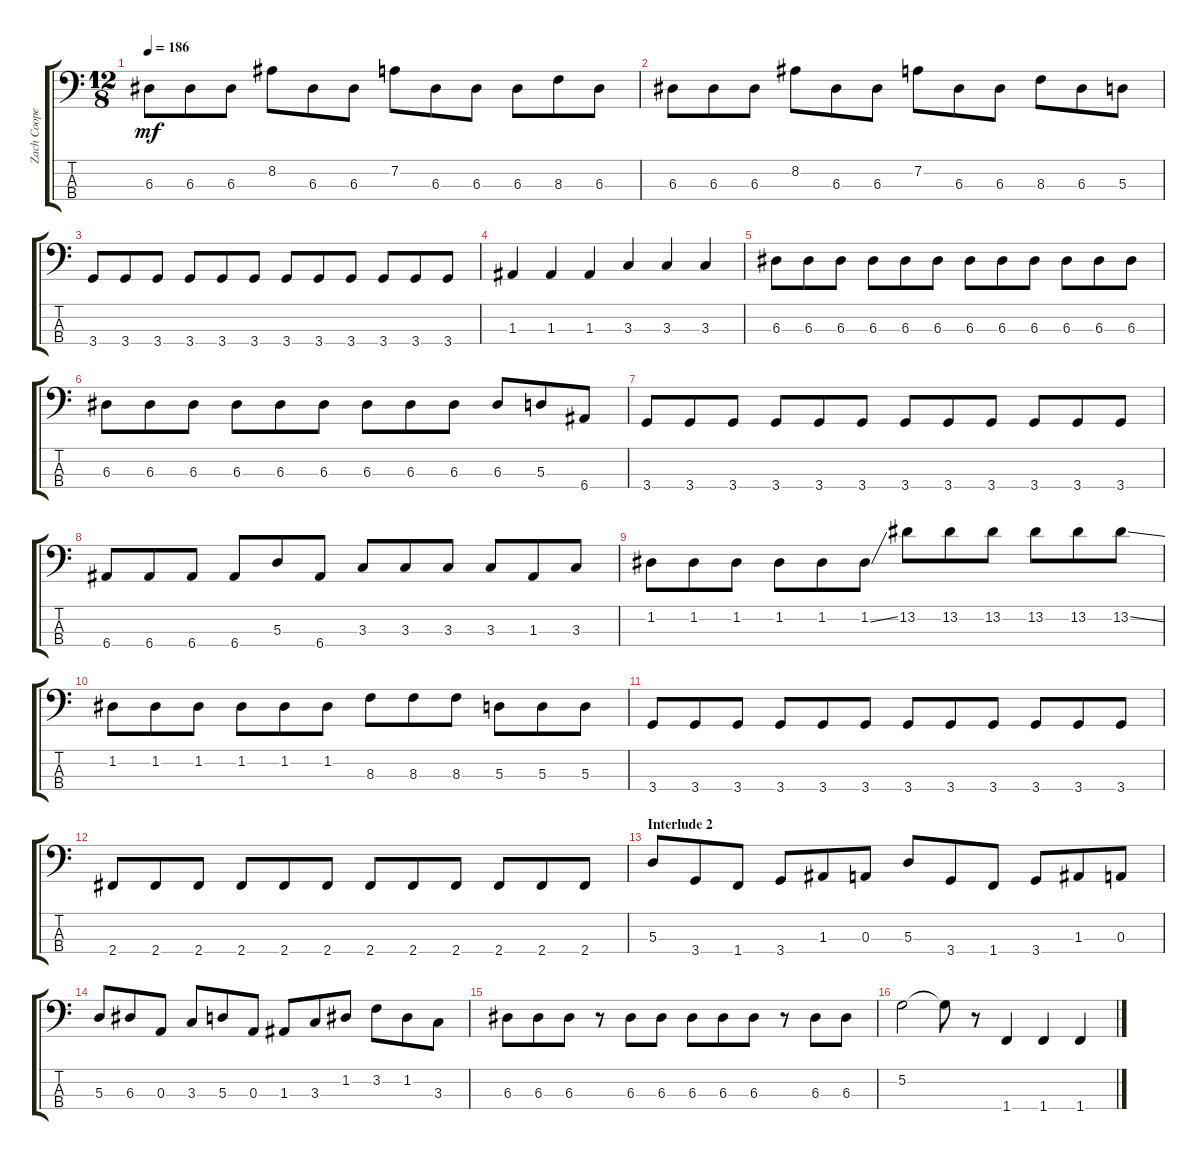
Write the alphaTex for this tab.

\track ("Zach Cooper" "Zach Coope") {instrument electricbassfinger}
\staff {score tabs}
\tuning (G2 D2 A1 E1) {hide}
\ts (12 8)
\tempo 186
\clef f4
\ks c
6.3.8{dy mf} 6.3.8 6.3.8 8.2.8 6.3.8 6.3.8 7.2.8 6.3.8 6.3.8 6.3.8 8.3.8 6.3.8 |
6.3.8 6.3.8 6.3.8 8.2.8 6.3.8 6.3.8 7.2.8 6.3.8 6.3.8 8.3.8 6.3.8 5.3.8 |
3.4.8 3.4.8 3.4.8 3.4.8 3.4.8 3.4.8 3.4.8 3.4.8 3.4.8 3.4.8 3.4.8 3.4.8 |
1.3.4 1.3.4 1.3.4 3.3.4 3.3.4 3.3.4 |
6.3.8 6.3.8 6.3.8 6.3.8 6.3.8 6.3.8 6.3.8 6.3.8 6.3.8 6.3.8 6.3.8 6.3.8 |
6.3.8 6.3.8 6.3.8 6.3.8 6.3.8 6.3.8 6.3.8 6.3.8 6.3.8 6.3.8 5.3.8 6.4.8 |
3.4.8 3.4.8 3.4.8 3.4.8 3.4.8 3.4.8 3.4.8 3.4.8 3.4.8 3.4.8 3.4.8 3.4.8 |
6.4.8 6.4.8 6.4.8 6.4.8 5.3.8 6.4.8 3.3.8 3.3.8 3.3.8 3.3.8 1.3.8 3.3.8 |
1.2.8 1.2.8 1.2.8 1.2.8 1.2.8 1.2{ss}.8 13.2.8 13.2.8 13.2.8 13.2.8 13.2.8 13.2{ss}.8 |
1.2.8 1.2.8 1.2.8 1.2.8 1.2.8 1.2.8 8.3.8 8.3.8 8.3.8 5.3.8 5.3.8 5.3.8 |
3.4.8 3.4.8 3.4.8 3.4.8 3.4.8 3.4.8 3.4.8 3.4.8 3.4.8 3.4.8 3.4.8 3.4.8 |
2.4.8 2.4.8 2.4.8 2.4.8 2.4.8 2.4.8 2.4.8 2.4.8 2.4.8 2.4.8 2.4.8 2.4.8 |
\section ("" "Interlude 2")
5.3.8 3.4.8 1.4.8 3.4.8 1.3.8 0.3.8 5.3.8 3.4.8 1.4.8 3.4.8 1.3.8 0.3.8 |
5.3.8 6.3.8 0.3.8 3.3.8 5.3.8 0.3.8 1.3.8 3.3.8 1.2.8 3.2.8 1.2.8 3.3.8 |
6.3.8 6.3.8 6.3.8 r.8 6.3.8 6.3.8 6.3.8 6.3.8 6.3.8 r.8 6.3.8 6.3.8 |
5.2.2 5.2{be (hold 0 0 60 0) t}.8 r.8 1.4.4 1.4.4 1.4.4
